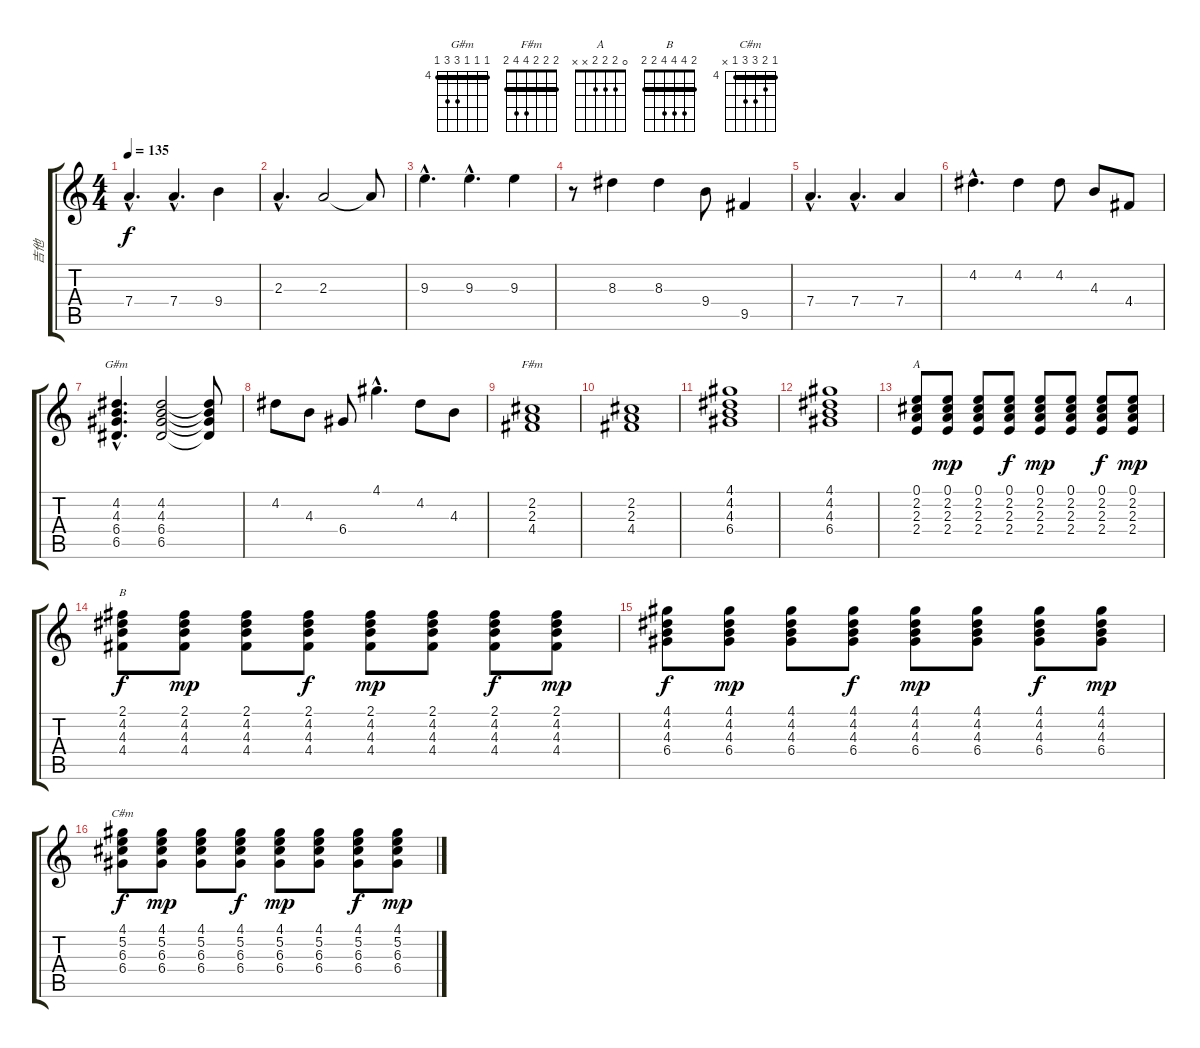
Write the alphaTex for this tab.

\track ("吉他" "吉他") {instrument acousticguitarsteel}
\staff {score tabs}
\tuning (E4 B3 G3 D3 A2 E2) {hide}
\chord ("G#m" 4 4 4 6 6 4) {firstfret 4 barre 4}
\chord ("F#m" 2 2 2 4 4 2) {barre 2}
\chord ("A" 0 2 2 2 x x)
\chord ("B" 2 4 4 4 2 2) {barre 2}
\chord ("C#m" 4 5 6 6 4 x) {firstfret 4 barre 4}
\ts (4 4)
\tempo 135
\clef g2
\ks c
7.4{hac}.4{d dy f} 7.4{hac}.4{d} 9.4.4 |
2.3{hac}.4{d} 2.3.2 2.3{t}.8 |
9.3{hac}.4{d} 9.3{hac}.4{d} 9.3.4 |
r.8 8.3.4 8.3.4 9.4.8 9.5.4 |
7.4{hac}.4{d} 7.4{hac}.4{d} 7.4.4 |
4.2{hac}.4{d} 4.2.4 4.2.8 4.3.8 4.4.8 |
(4.2{hac} 4.3{hac} 6.4{hac} 6.5{hac}).4{d ch "G#m"} (4.2 4.3 6.4 6.5).2 (4.2{t} 4.3{t} 6.4{t} 6.5{t}).8 |
4.2.8 4.3.8 6.4.8 4.1{hac}.4{d} 4.2.8 4.3.8 |
(2.2 2.3 4.4).1{ch "F#m"} |
(2.2 2.3 4.4).1 |
(4.1 4.2 4.3 6.4).1 |
(4.1 4.2 4.3 6.4).1 |
(0.1 2.2 2.3 2.4).8{ch "A"} (0.1 2.2 2.3 2.4).8{dy mp} (0.1 2.2 2.3 2.4).8 (0.1 2.2 2.3 2.4).8{dy f} (0.1 2.2 2.3 2.4).8{dy mp} (0.1 2.2 2.3 2.4).8 (0.1 2.2 2.3 2.4).8{dy f} (0.1 2.2 2.3 2.4).8{dy mp} |
(2.1 4.2 4.3 4.4).8{ch "B" dy f} (2.1 4.2 4.3 4.4).8{dy mp} (2.1 4.2 4.3 4.4).8 (2.1 4.2 4.3 4.4).8{dy f} (2.1 4.2 4.3 4.4).8{dy mp} (2.1 4.2 4.3 4.4).8 (2.1 4.2 4.3 4.4).8{dy f} (2.1 4.2 4.3 4.4).8{dy mp} |
(4.1 4.2 4.3 6.4).8{dy f} (4.1 4.2 4.3 6.4).8{dy mp} (4.1 4.2 4.3 6.4).8 (4.1 4.2 4.3 6.4).8{dy f} (4.1 4.2 4.3 6.4).8{dy mp} (4.1 4.2 4.3 6.4).8 (4.1 4.2 4.3 6.4).8{dy f} (4.1 4.2 4.3 6.4).8{dy mp} |
(4.1 5.2 6.3 6.4).8{ch "C#m" dy f} (4.1 5.2 6.3 6.4).8{dy mp} (4.1 5.2 6.3 6.4).8 (4.1 5.2 6.3 6.4).8{dy f} (4.1 5.2 6.3 6.4).8{dy mp} (4.1 5.2 6.3 6.4).8 (4.1 5.2 6.3 6.4).8{dy f} (4.1 5.2 6.3 6.4).8{dy mp}
